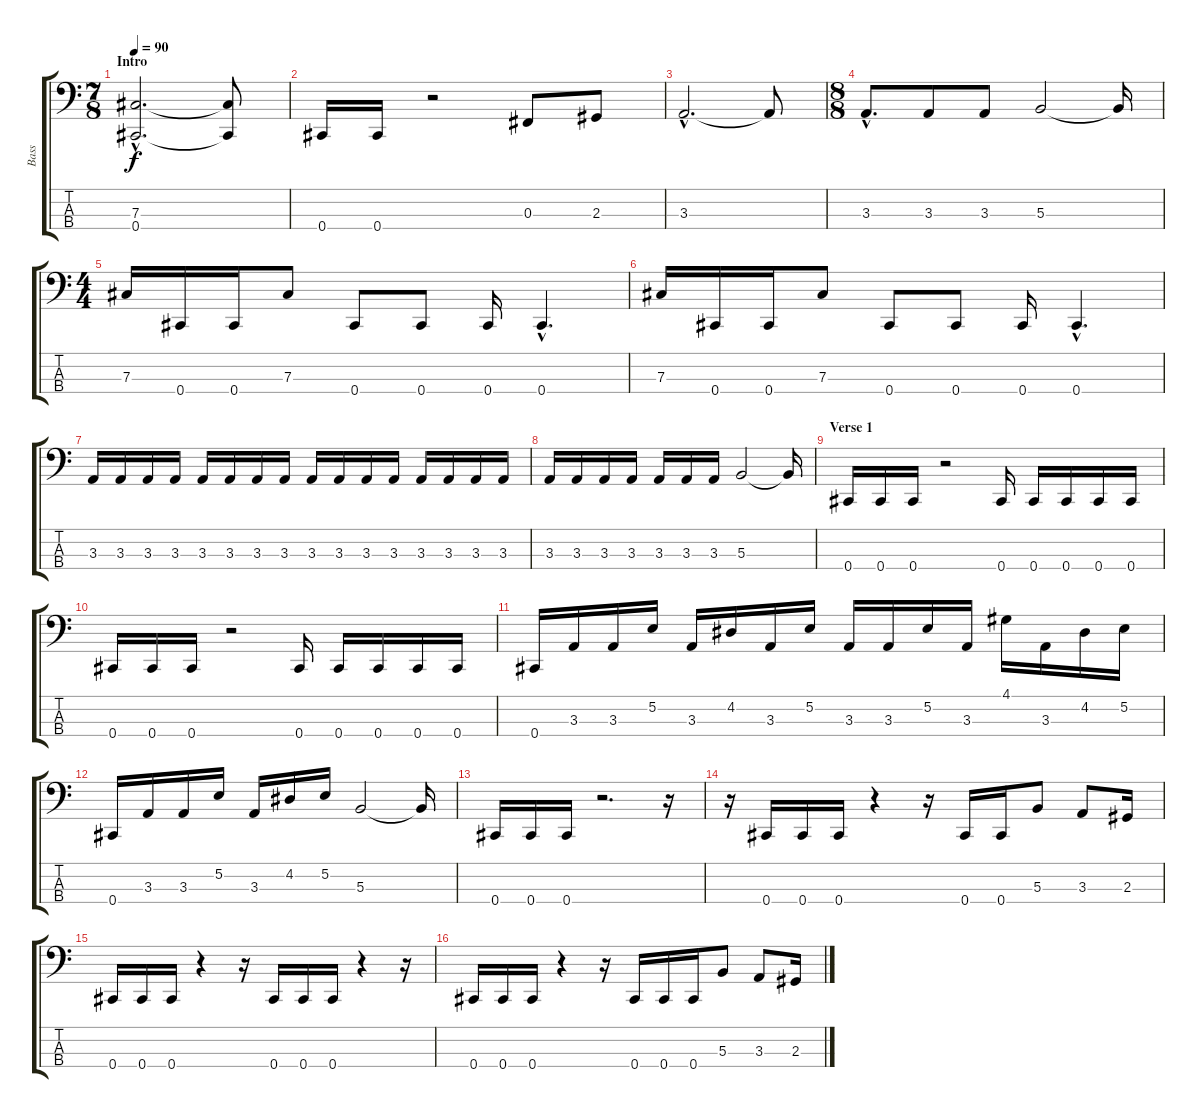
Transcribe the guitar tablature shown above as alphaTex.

\track ("Bass" "Bass") {instrument electricbasspick}
\staff {score tabs}
\tuning (E2 B1 Gb1 Db1) {hide}
\ts (7 8)
\section ("" "Intro")
\tempo 90
\clef f4
\ks c
(7.3{hac} 0.4{hac}).2{d dy f instrument electricbasspick} (7.3{t} 0.4{t}).8 |
0.4.16 0.4.16 r.2 0.3.8 2.3.8 |
3.3{hac}.2{d} 3.3{t}.8 |
\ts (8 8)
3.3{hac}.8{d} 3.3.8 3.3.8 5.3.2 5.3{t}.16 |
\ts (4 4)
7.3.16 0.4.16 0.4.16 7.3.8 0.4.8 0.4.8 0.4.16 0.4{hac}.4{d} |
7.3.16 0.4.16 0.4.16 7.3.8 0.4.8 0.4.8 0.4.16 0.4{hac}.4{d} |
3.3.16 3.3.16 3.3.16 3.3.16 3.3.16 3.3.16 3.3.16 3.3.16 3.3.16 3.3.16 3.3.16 3.3.16 3.3.16 3.3.16 3.3.16 3.3.16 |
3.3.16 3.3.16 3.3.16 3.3.16 3.3.16 3.3.16 3.3.16 5.3.2 5.3{t}.16 |
\section ("" "Verse 1")
0.4.16 0.4.16 0.4.16 r.2 0.4.16 0.4.16 0.4.16 0.4.16 0.4.16 |
0.4.16 0.4.16 0.4.16 r.2 0.4.16 0.4.16 0.4.16 0.4.16 0.4.16 |
0.4.16 3.3.16 3.3.16 5.2.16 3.3.16 4.2.16 3.3.16 5.2.16 3.3.16 3.3.16 5.2.16 3.3.16 4.1.16 3.3.16 4.2.16 5.2.16 |
0.4.16 3.3.16 3.3.16 5.2.16 3.3.16 4.2.16 5.2.16 5.3.2 5.3{t}.16 |
0.4.16 0.4.16 0.4.16 r.2{d} r.16 |
r.16 0.4.16 0.4.16 0.4.16 r.4 r.16 0.4.16 0.4.16 5.3.8 3.3.8 2.3.16 |
0.4.16 0.4.16 0.4.16 r.4 r.16 0.4.16 0.4.16 0.4.16 r.4 r.16 |
0.4.16 0.4.16 0.4.16 r.4 r.16 0.4.16 0.4.16 0.4.16 5.3.8 3.3.8 2.3.16
